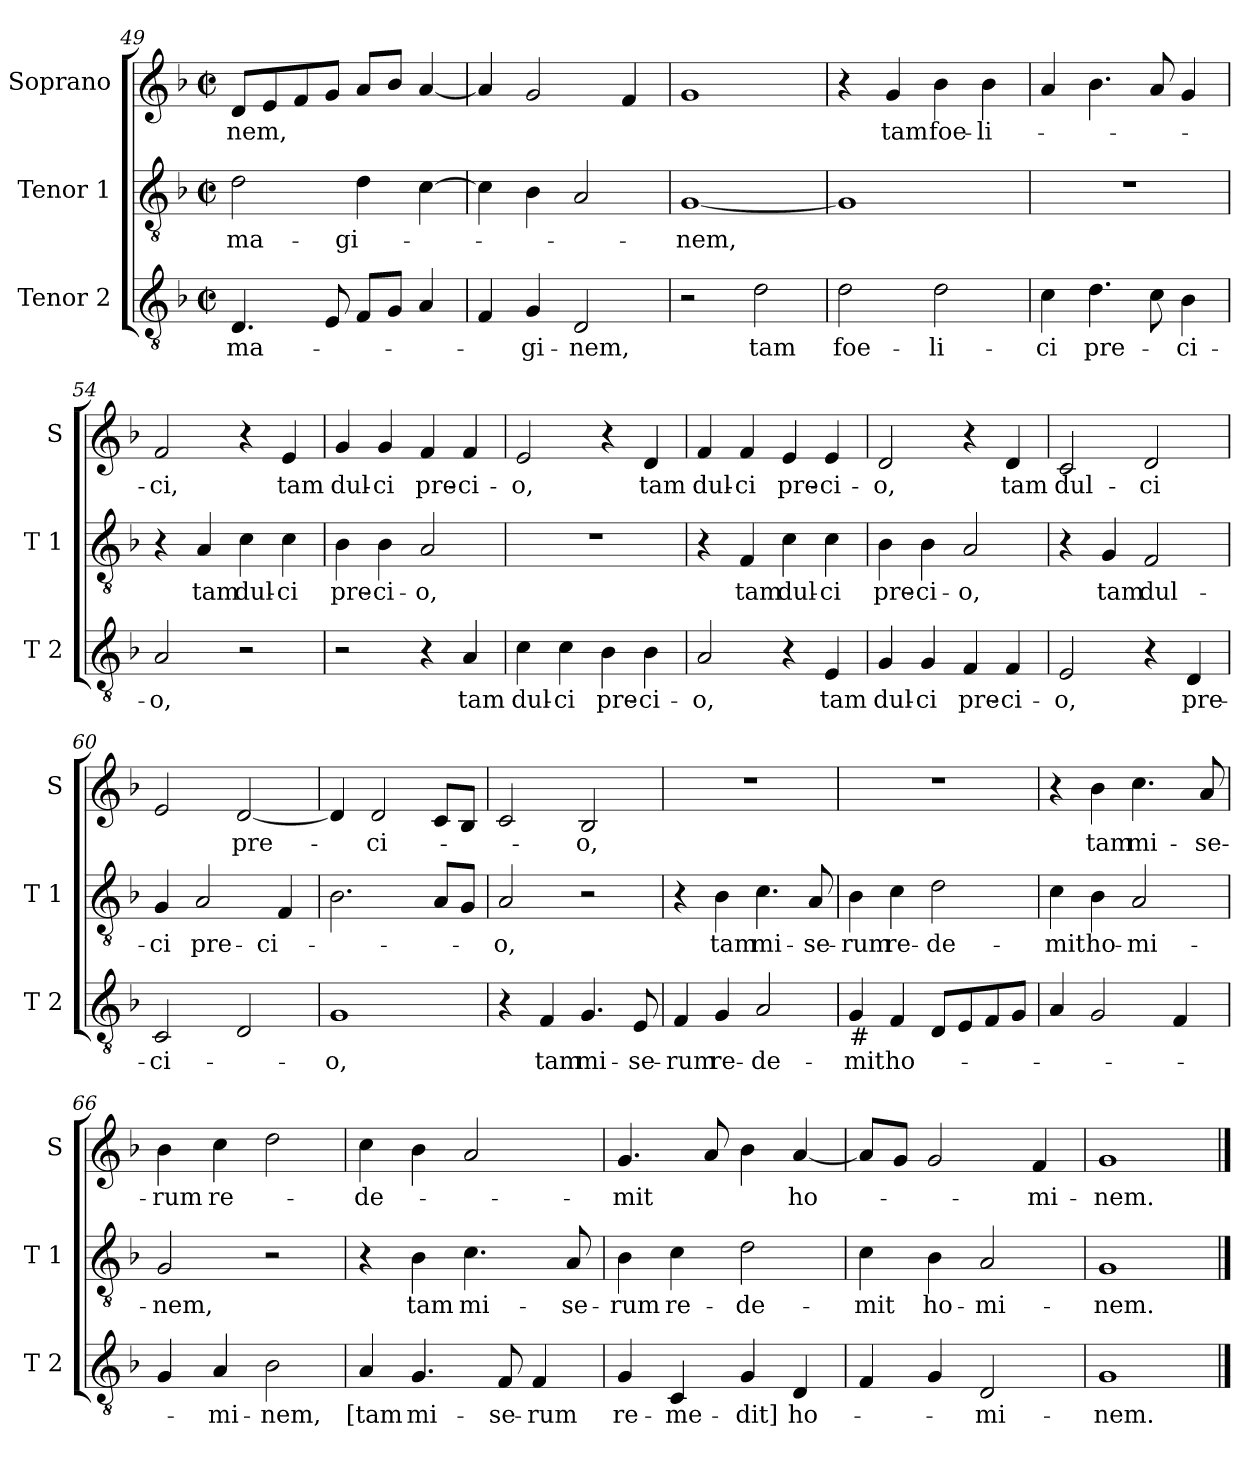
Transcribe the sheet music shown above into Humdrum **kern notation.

**kern	**text	**kern	**text	**kern	**text
*part3	*part3	*part2	*part2	*part1	*part1
*staff3	*staff3	*staff2	*staff2	*staff1	*staff1
*I"Tenor 2	*	*I"Tenor 1	*	*I"Soprano	*
*I'T 2	*	*I'T 1	*	*I'S	*
*clefGv2	*	*clefGv2	*	*clefG2	*
*k[b-]	*	*k[b-]	*	*k[b-]	*
*F:	*	*F:	*	*F:	*
*M2/2	*	*M2/2	*	*M2/2	*
*met(c|)	*	*met(c|)	*	*met(c|)	*
=49	=49	=49	=49	=49	=49
!	!LO:LY:b	!	!LO:LY:b	!	!LO:LY:b
4.D/	-ma-	2d\	-ma-	8d/L	-nem,
.	.	.	.	8e/	.
.	.	.	.	8f/	.
8E/	.	.	.	8g/J	.
!	!	!	!LO:LY:b	!	!
8F/L	.	4d\	-gi-	8a/L	.
8G/J	.	.	.	8b-/J	.
4A/	.	[4c\	.	[4a/	.
=50	=50	=50	=50	=50	=50
4F/	.	4c\]	.	4a/]	.
!	!LO:LY:b	!	!	!	!
4G/	-gi-	4B-\	.	2g/	.
!	!LO:LY:b	!	!	!	!
2D/	-nem,	2A/	.	.	.
.	.	.	.	4f/	.
!!LO:LB:g=z
=51	=51	=51	=51	=51	=51
!	!	!	!LO:LY:b	!	!
2r	.	[1G	-nem,	1g	.
!	!LO:LY:b	!	!	!	!
2d\	tam	.	.	.	.
=52	=52	=52	=52	=52	=52
!	!LO:LY:b	!	!	!	!
2d\	foe-	1G]	.	4r	.
!	!	!	!	!	!LO:LY:b
.	.	.	.	4g/	tam
!	!LO:LY:b	!	!	!	!LO:LY:b
2d\	-li-	.	.	4b-\	foe-
!	!	!	!	!	!LO:LY:b
.	.	.	.	4b-\	-li-
=53	=53	=53	=53	=53	=53
!	!LO:LY:b	!	!	!	!
4c\	-ci	1r	.	4a/	.
!	!LO:LY:b	!	!	!	!
4.d\	pre-	.	.	4.b-\	.
8c\	.	.	.	8a/	.
!	!LO:LY:b	!	!	!	!
4B-\	-ci-	.	.	4g/	.
=54	=54	=54	=54	=54	=54
!	!LO:LY:b	!	!	!	!LO:LY:b
2A/	-o,	4r	.	2f/	-ci,
!	!	!	!LO:LY:b	!	!
.	.	4A/	tam	.	.
!	!	!	!LO:LY:b	!	!
2r	.	4c\	dul-	4r	.
!	!	!	!LO:LY:b	!	!LO:LY:b
.	.	4c\	-ci	4e/	tam
=55	=55	=55	=55	=55	=55
!	!	!	!LO:LY:b	!	!LO:LY:b
2r	.	4B-\	pre-	4g/	dul-
!	!	!	!LO:LY:b	!	!LO:LY:b
.	.	4B-\	-ci-	4g/	-ci
!	!	!	!LO:LY:b	!	!LO:LY:b
4r	.	2A/	-o,	4f/	pre-
!	!LO:LY:b	!	!	!	!LO:LY:b
4A/	tam	.	.	4f/	-ci-
=56	=56	=56	=56	=56	=56
!	!LO:LY:b	!	!	!	!LO:LY:b
4c\	dul-	1r	.	2e/	-o,
!	!LO:LY:b	!	!	!	!
4c\	-ci	.	.	.	.
!	!LO:LY:b	!	!	!	!
4B-\	pre-	.	.	4r	.
!	!LO:LY:b	!	!	!	!LO:LY:b
4B-\	-ci-	.	.	4d/	tam
=57	=57	=57	=57	=57	=57
!	!LO:LY:b	!	!	!	!LO:LY:b
2A/	-o,	4r	.	4f/	dul-
!	!	!	!LO:LY:b	!	!LO:LY:b
.	.	4F/	tam	4f/	-ci
!	!	!	!LO:LY:b	!	!LO:LY:b
4r	.	4c\	dul-	4e/	pre-
!	!LO:LY:b	!	!LO:LY:b	!	!LO:LY:b
4E/	tam	4c\	-ci	4e/	-ci-
!!LO:LB:g=z
=58	=58	=58	=58	=58	=58
!	!LO:LY:b	!	!LO:LY:b	!	!LO:LY:b
4G/	dul-	4B-\	pre-	2d/	-o,
!	!LO:LY:b	!	!LO:LY:b	!	!
4G/	-ci	4B-\	-ci-	.	.
!	!LO:LY:b	!	!LO:LY:b	!	!
4F/	pre-	2A/	-o,	4r	.
!	!LO:LY:b	!	!	!	!LO:LY:b
4F/	-ci-	.	.	4d/	tam
=59	=59	=59	=59	=59	=59
!	!LO:LY:b	!	!	!	!LO:LY:b
2E/	-o,	4r	.	2c/	dul-
!	!	!	!LO:LY:b	!	!
.	.	4G/	tam	.	.
!	!	!	!LO:LY:b	!	!LO:LY:b
4r	.	2F/	dul-	2d/	-ci
!	!LO:LY:b	!	!	!	!
4D/	pre-	.	.	.	.
=60	=60	=60	=60	=60	=60
!	!LO:LY:b	!	!LO:LY:b	!	!
2C/	-ci-	4G/	-ci	2e/	.
!	!	!	!LO:LY:b	!	!
.	.	2A/	pre-	.	.
!	!	!	!	!	!LO:LY:b
2D/	.	.	.	[2d/	pre-
!	!	!	!LO:LY:b	!	!
.	.	4F/	-ci-	.	.
=61	=61	=61	=61	=61	=61
!	!LO:LY:b	!	!	!	!
1G	-o,	2.B-\	.	4d/]	.
!	!	!	!	!	!LO:LY:b
.	.	.	.	2d/	-ci-
.	.	8A/L	.	8c/L	.
.	.	8G/J	.	8B-/J	.
=62	=62	=62	=62	=62	=62
!	!	!	!LO:LY:b	!	!
4r	.	2A/	-o,	2c/	.
!	!LO:LY:b	!	!	!	!
4F/	tam	.	.	.	.
!	!LO:LY:b	!	!	!	!LO:LY:b
4.G/	mi-	2r	.	2B-/	-o,
!	!LO:LY:b	!	!	!	!
8E/	-se-	.	.	.	.
=63	=63	=63	=63	=63	=63
!	!LO:LY:b	!	!	!	!
4F/	-rum	4r	.	1r	.
!	!LO:LY:b	!	!LO:LY:b	!	!
4G/	re-	4B-\	tam	.	.
!	!LO:LY:b	!	!LO:LY:b	!	!
2A/	-de-	4.c\	mi-	.	.
!	!	!	!LO:LY:b	!	!
.	.	8A/	-se-	.	.
=64	=64	=64	=64	=64	=64
!LO:TX:b:t=#	!	!	!	!	!
!	!LO:LY:b	!	!LO:LY:b	!	!
4G/	-mit	4B-\	-rum	1r	.
!	!LO:LY:b	!	!LO:LY:b	!	!
4F/	ho-	4c\	re-	.	.
!	!	!	!LO:LY:b	!	!
8D/L	.	2d\	-de-	.	.
8E/	.	.	.	.	.
8F/	.	.	.	.	.
8G/J	.	.	.	.	.
!!LO:LB:g=z
=65	=65	=65	=65	=65	=65
!	!	!	!LO:LY:b	!	!
4A/	.	4c\	-mit	4r	.
!	!	!	!LO:LY:b	!	!LO:LY:b
2G/	.	4B-\	ho-	4b-\	tam
!	!	!	!LO:LY:b	!	!LO:LY:b
.	.	2A/	-mi-	4.cc\	mi-
4F/	.	.	.	.	.
!	!	!	!	!	!LO:LY:b
.	.	.	.	8a/	-se-
=66	=66	=66	=66	=66	=66
!	!	!	!LO:LY:b	!	!LO:LY:b
4G/	.	2G/	-nem,	4b-\	-rum
!	!LO:LY:b	!	!	!	!LO:LY:b
4A/	-mi-	.	.	4cc\	re-
!	!LO:LY:b	!	!	!	!
2B-\	-nem,	2r	.	2dd\	.
=67	=67	=67	=67	=67	=67
!	!LO:LY:b	!	!	!	!LO:LY:b
4A/	[tam	4r	.	4cc\	-de-
!	!LO:LY:b	!	!LO:LY:b	!	!
4.G/	mi-	4B-\	tam	4b-\	.
!	!	!	!LO:LY:b	!	!
.	.	4.c\	mi-	2a/	.
!	!LO:LY:b	!	!	!	!
8F/	-se-	.	.	.	.
!	!LO:LY:b	!	!	!	!
4F/	-rum	.	.	.	.
!	!	!	!LO:LY:b	!	!
.	.	8A/	-se-	.	.
=68	=68	=68	=68	=68	=68
!	!LO:LY:b	!	!LO:LY:b	!	!LO:LY:b
4G/	re-	4B-\	-rum	4.g/	-mit
!	!LO:LY:b	!	!LO:LY:b	!	!
4C/	-me-	4c\	re-	.	.
.	.	.	.	8a/	.
!	!LO:LY:b	!	!LO:LY:b	!	!
4G/	-dit]	2d\	-de-	4b-\	.
!	!LO:LY:b	!	!	!	!LO:LY:b
4D/	ho-	.	.	[4a/	ho-
=69	=69	=69	=69	=69	=69
!	!	!	!LO:LY:b	!	!
4F/	.	4c\	-mit	8a/L]	.
.	.	.	.	8g/J	.
!	!	!	!LO:LY:b	!	!
4G/	.	4B-\	ho-	2g/	.
!	!LO:LY:b	!	!LO:LY:b	!	!
2D/	-mi-	2A/	-mi-	.	.
!	!	!	!	!	!LO:LY:b
.	.	.	.	4f/	-mi-
=70	=70	=70	=70	=70	=70
!	!LO:LY:b	!	!LO:LY:b	!	!LO:LY:b
1G	-nem.	1G	-nem.	1g	-nem.
==	==	==	==	==	==
*-	*-	*-	*-	*-	*-
